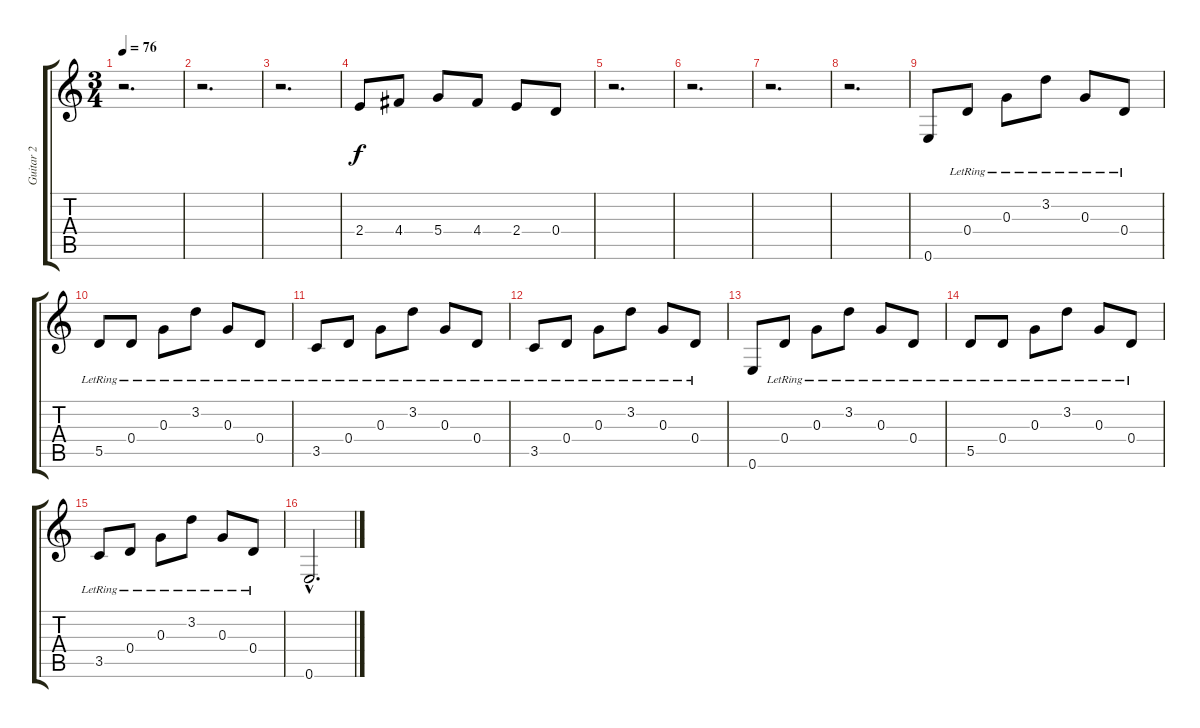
\track ("Guitar 2" "Guitar 2") {instrument electricguitarjazz}
\staff {score tabs}
\tuning (E4 B3 G3 D3 A2 E2) {hide}
\ts (3 4)
\tempo 76
\clef g2
\ks c
r.2{d dy f} |
r.2{d} |
r.2{d} |
2.4.8{instrument electricguitarclean} 4.4.8 5.4.8 4.4.8 2.4.8 0.4.8 |
r.2{d} |
r.2{d} |
r.2{d} |
r.2{d} |
0.6.8{volume 8 instrument electricguitarclean} 0.4{lr}.8 0.3{lr}.8 3.2{lr}.8 0.3{lr}.8 0.4{lr}.8 |
5.5{lr}.8 0.4{lr}.8 0.3{lr}.8 3.2{lr}.8 0.3{lr}.8 0.4{lr}.8 |
3.5{lr}.8 0.4{lr}.8 0.3{lr}.8 3.2{lr}.8 0.3{lr}.8 0.4{lr}.8 |
3.5{lr}.8 0.4{lr}.8 0.3{lr}.8 3.2{lr}.8 0.3{lr}.8 0.4{lr}.8 |
0.6.8 0.4{lr}.8 0.3{lr}.8 3.2{lr}.8 0.3{lr}.8 0.4{lr}.8 |
5.5{lr}.8 0.4{lr}.8 0.3{lr}.8 3.2{lr}.8 0.3{lr}.8 0.4{lr}.8 |
3.5{lr}.8 0.4{lr}.8 0.3{lr}.8 3.2{lr}.8 0.3{lr}.8 0.4{lr}.8 |
0.6{hac}.2{d}
